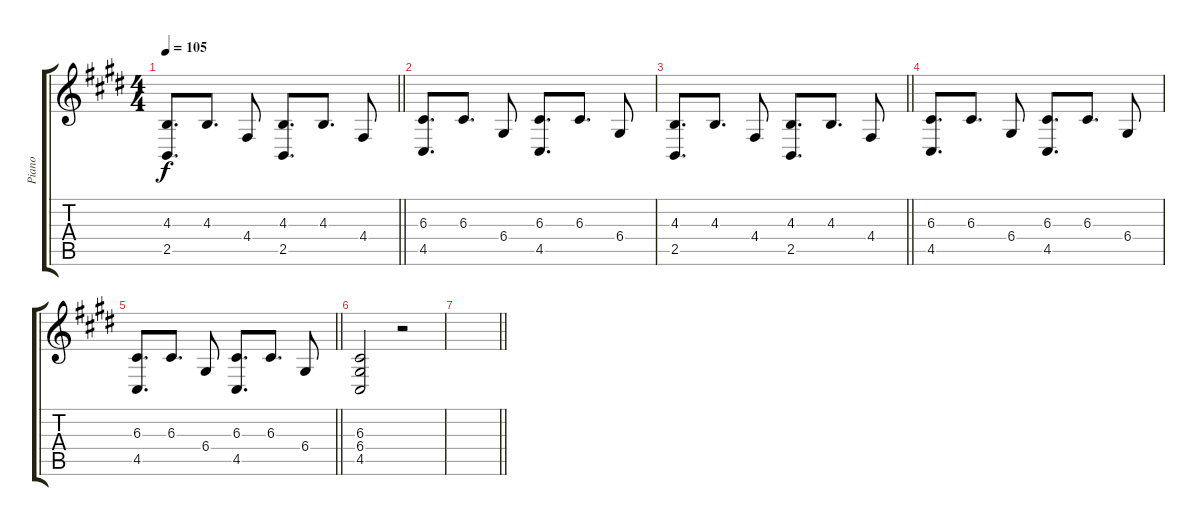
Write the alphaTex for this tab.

\track ("Piano" "Piano") {instrument electricgrandpiano}
\staff {score tabs}
\tuning (E4 B3 G3 D3 A2 E2) {hide}
\ts (4 4)
\tempo 105
\clef g2
\barLineRight lightlight
\ks c#minor
(4.3 2.5).8{d dy f} 4.3.8{d} 4.4.8 (4.3 2.5).8{d} 4.3.8{d} 4.4.8 |
(6.3 4.5).8{d} 6.3.8{d} 6.4.8 (6.3 4.5).8{d} 6.3.8{d} 6.4.8 |
\barLineRight lightlight
(4.3 2.5).8{d} 4.3.8{d} 4.4.8 (4.3 2.5).8{d} 4.3.8{d} 4.4.8 |
(6.3 4.5).8{d} 6.3.8{d} 6.4.8 (6.3 4.5).8{d} 6.3.8{d} 6.4.8 |
\barLineRight lightlight
(6.3 4.5).8{d} 6.3.8{d} 6.4.8 (6.3 4.5).8{d} 6.3.8{d} 6.4.8 |
(6.3 6.4 4.5).2 r.2 |
\barLineRight lightlight
